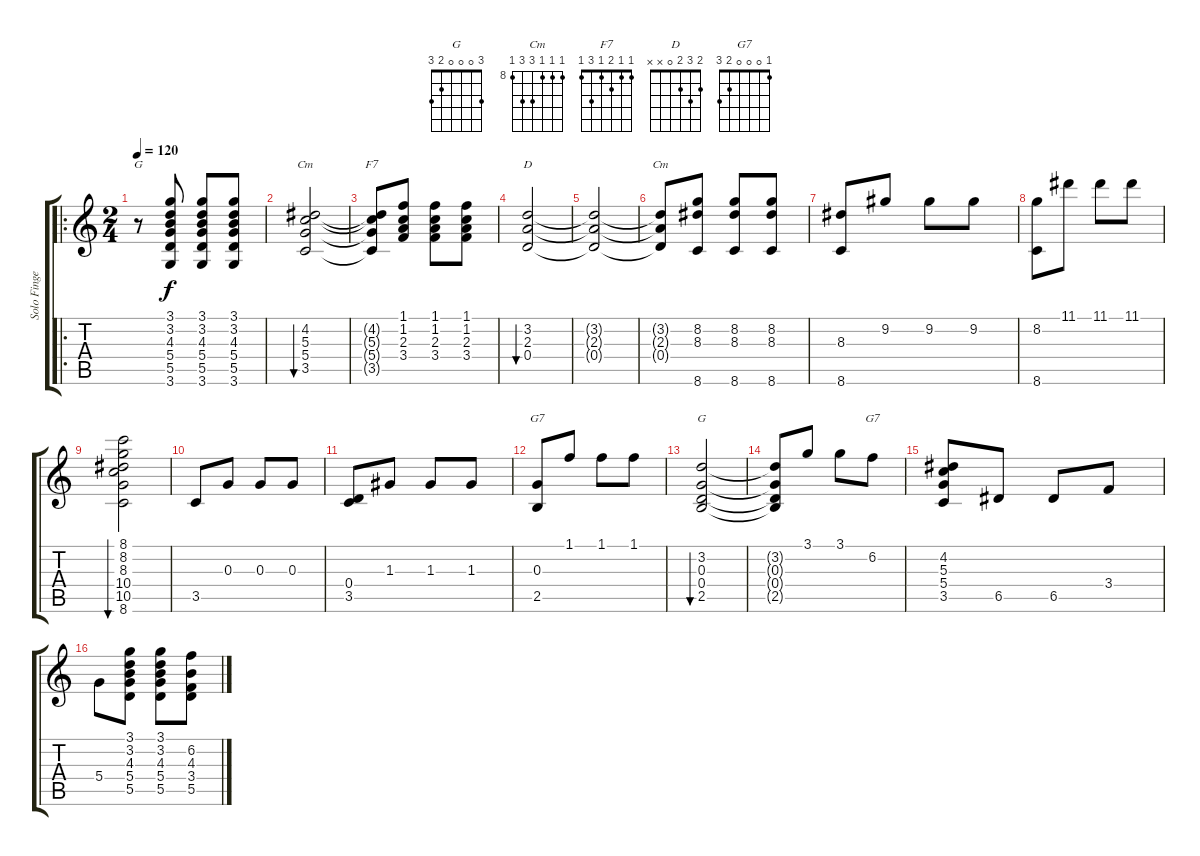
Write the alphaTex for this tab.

\track ("Solo Fingerstyle Guitar" "Solo Finge") {instrument acousticguitarnylon}
\staff {score tabs}
\tuning (E4 B3 G3 D3 A2 E2) {hide}
\chord ("G" 3 3 4 5 5 3)
\chord ("Cm" 3 4 5 5 3 x)
\chord ("F7" 1 1 2 1 3 1)
\chord ("D" 2 3 2 0 x x)
\chord ("Cm" 8 8 8 10 10 8) {firstfret 8}
\chord ("G7" x x x x x x) {firstfret 0}
\chord ("G" 3 0 0 0 2 3)
\chord ("G7" 1 0 0 0 2 3)
\ro
\ts (2 4)
\tempo 120
\clef g2
\ks c
r.8{ch "G" dy f instrument acousticguitarnylon} (3.1 3.2 4.3 5.4 5.5 3.6).8 (3.1 3.2 4.3 5.4 5.5 3.6).8 (3.1 3.2 4.3 5.4 5.5 3.6).8 |
(4.2 5.3 5.4 3.5).2{bu 120 ch "Cm"} |
(4.2{t} 5.3{t} 5.4{t} 3.5{t}).8{ch "F7"} (1.1 1.2 2.3 3.4).8 (1.1 1.2 2.3 3.4).8 (1.1 1.2 2.3 3.4).8 |
(3.2 2.3 0.4).2{bu 120 ch "D"} |
(3.2{t} 2.3{t} 0.4{t}).2 |
(3.2{t} 2.3{t} 0.4{t}).8{ch "Cm"} (8.2 8.3 8.6).8 (8.2 8.3 8.6).8 (8.2 8.3 8.6).8 |
(8.3 8.6).8 9.2.8 9.2.8 9.2.8 |
(8.2 8.6).8 11.1.8 11.1.8 11.1.8 |
(8.1 8.2 8.3 10.4 10.5 8.6).2{bu 120} |
3.5.8 0.3.8 0.3.8 0.3.8 |
(0.4 3.5).8 1.3.8 1.3.8 1.3.8 |
(0.3 2.5).8{ch "G7"} 1.1.8 1.1.8 1.1.8 |
(3.2 0.3 0.4 2.5).2{bu 120 ch "G"} |
(3.2{t} 0.3{t} 0.4{t} 2.5{t}).8 3.1.8 3.1.8 6.2.8{ch "G7"} |
(4.2 5.3 5.4 3.5).8 6.5.8 6.5.8 3.4.8 |
5.4.8 (3.1 3.2 4.3 5.4 5.5).8 (3.1 3.2 4.3 5.4 5.5).8 (6.2 4.3 3.4 5.5).8
